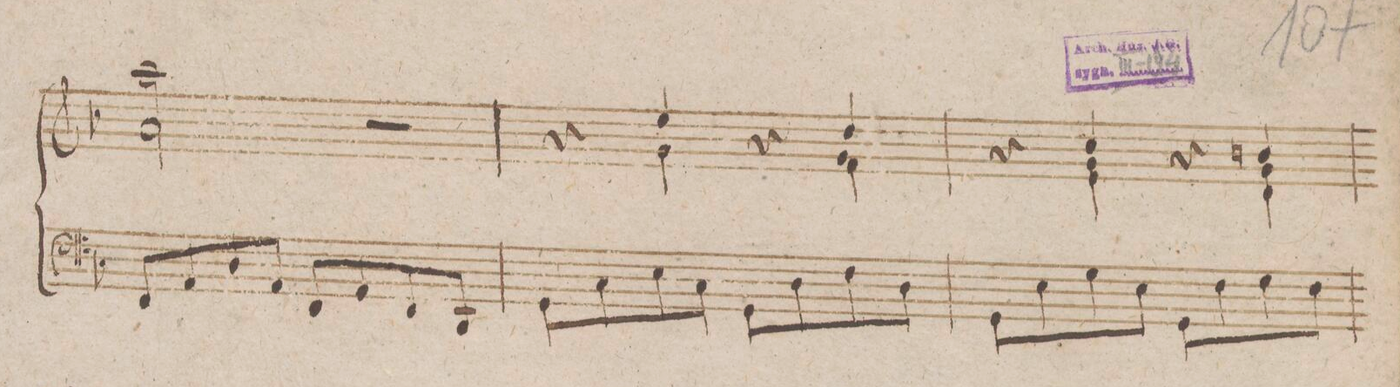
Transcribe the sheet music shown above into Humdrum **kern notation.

**kern
*I"Organo.
*clefF4
*k[b-]
*met(c)
*M4/4
8FF/L
8AA/
8D/
8AA/J
8FF/L
8AA/
8FF/
8DD/J
=63
8GG\L
8C\
8E\
8C\J
8GG\L
8D\
8F\
8D\J
=64
8GG\L
8E\
8G\
8E\J
8GG\L
8F\
8G\
8F\J
=65
*-
